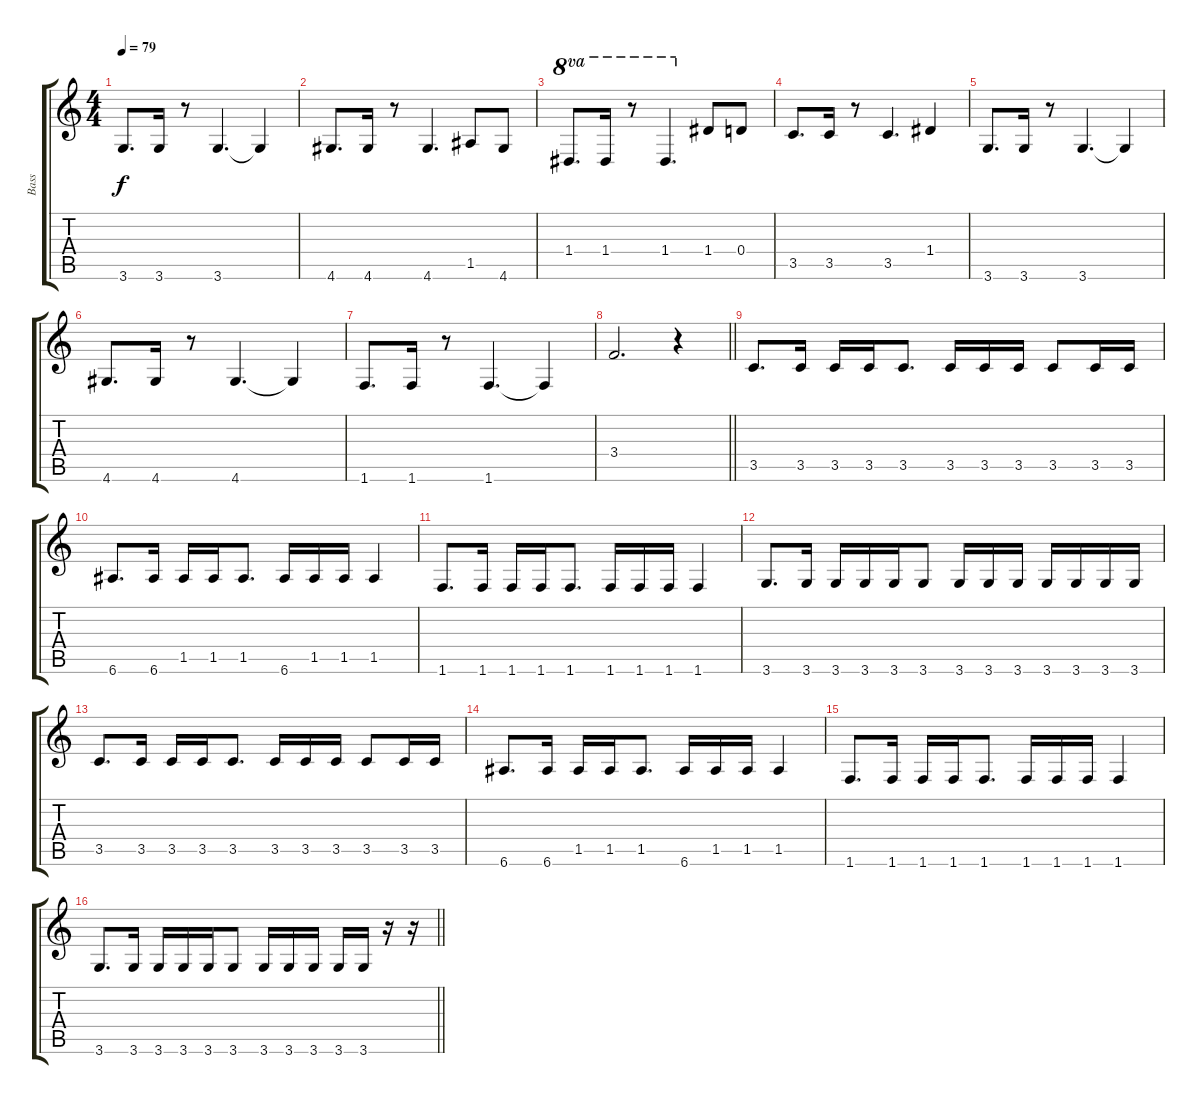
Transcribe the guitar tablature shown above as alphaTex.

\track ("Bass" "Bass") {instrument electricbassfinger}
\staff {score tabs}
\tuning (E4 B3 G3 D3 A2 E2) {hide}
\ts (4 4)
\tempo 79
\clef g2
\ks c
3.6.8{d dy f} 3.6.16 r.8 3.6.4{d} 3.6{t}.4 |
4.6.8{d} 4.6.16 r.8 4.6.4{d} 1.5.8 4.6.8 |
1.4.8{d ot 8va} 1.4.16{ot 8va} r.8{ot 8va} 1.4.4{d ot 8va} 1.4.8 0.4.8 |
3.5.8{d} 3.5.16 r.8 3.5.4{d} 1.4.4 |
3.6.8{d} 3.6.16 r.8 3.6.4{d} 3.6{t}.4 |
4.6.8{d} 4.6.16 r.8 4.6.4{d} 4.6{t}.4 |
1.6.8{d} 1.6.16 r.8 1.6.4{d} 1.6{t}.4 |
\barLineRight lightlight
3.4.2{d} r.4 |
3.5.8{d} 3.5.16 3.5.16 3.5.16 3.5.8{d} 3.5.16 3.5.16 3.5.16 3.5.8 3.5.16 3.5.16 |
6.6.8{d} 6.6.16 1.5.16 1.5.16 1.5.8{d} 6.6.16 1.5.16 1.5.16 1.5.4 |
1.6.8{d} 1.6.16 1.6.16 1.6.16 1.6.8{d} 1.6.16 1.6.16 1.6.16 1.6.4 |
3.6.8{d} 3.6.16 3.6.16 3.6.16 3.6.16 3.6.8 3.6.16 3.6.16 3.6.16 3.6.16 3.6.16 3.6.16 3.6.16 |
3.5.8{d} 3.5.16 3.5.16 3.5.16 3.5.8{d} 3.5.16 3.5.16 3.5.16 3.5.8 3.5.16 3.5.16 |
6.6.8{d} 6.6.16 1.5.16 1.5.16 1.5.8{d} 6.6.16 1.5.16 1.5.16 1.5.4 |
1.6.8{d} 1.6.16 1.6.16 1.6.16 1.6.8{d} 1.6.16 1.6.16 1.6.16 1.6.4 |
\barLineRight lightlight
3.6.8{d} 3.6.16 3.6.16 3.6.16 3.6.16 3.6.8 3.6.16 3.6.16 3.6.16 3.6.16 3.6.16 r.16 r.16
